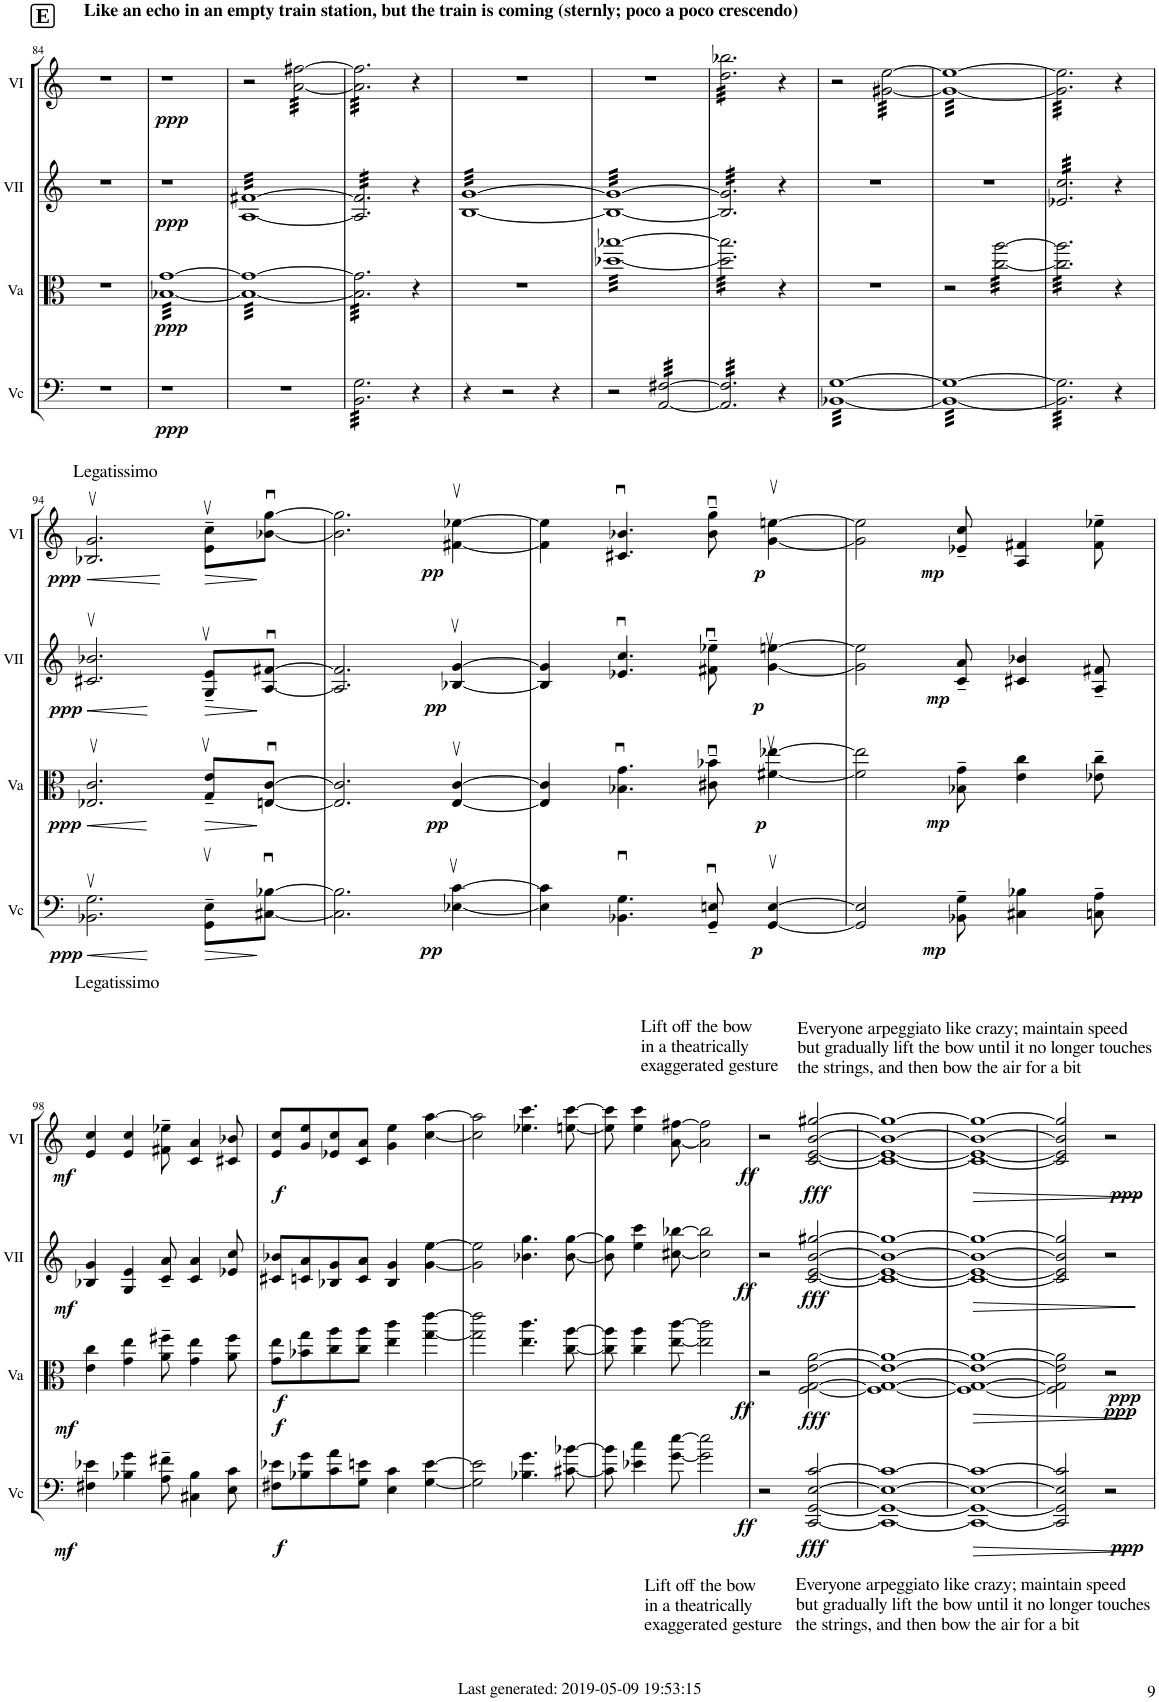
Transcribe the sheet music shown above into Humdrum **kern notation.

**kern	**dynam	**kern	**dynam	**kern	**dynam	**kern	**dynam
*part4	*part4	*part3	*part3	*part2	*part2	*part1	*part1
*staff4	*staff4	*staff3	*staff3	*staff2	*staff2	*staff1	*staff1
*I"Vc	*	*I"Va	*	*I"VII	*	*I"VI	*
*I'Vc	*	*I'Va	*	*I'VII	*	*I'VI	*
!!LO:PB:g=z
*clefF4	*	*clefC3	*	*clefG2	*	*clefG2	*
*k[]	*	*k[]	*	*k[]	*	*k[]	*
*M4/4	*	*M4/4	*	*M4/4	*	*M4/4	*
=84	=84	=84	=84	=84	=84	=84	=84
1r	.	1r	.	1r	.	1r	.
!!LO:REH:place=s1:a:B:cj:fs=14.284:t=E
=85	=85	=85	=85	=85	=85	=85	=85
!	!	!	!	!	!	!LO:TX:a:B:t=Like an echo in an empty train station, but the train is coming (sternly; poco a poco crescendo)	!
!	!LO:DY:b	!	!LO:DY:b	!	!LO:DY:b	!	!LO:DY:b
*	*	*tremolo	*	*	*	*	*
1r	ppp	[32B-X [32gLLL	ppp	1r	ppp	1r	ppp
.	.	32B-X 32g	.	.	.	.	.
.	.	32B-X 32g	.	.	.	.	.
.	.	32B-X 32g	.	.	.	.	.
.	.	32B-X 32g	.	.	.	.	.
.	.	32B-X 32g	.	.	.	.	.
.	.	32B-X 32g	.	.	.	.	.
.	.	32B-X 32g	.	.	.	.	.
.	.	32B-X 32g	.	.	.	.	.
.	.	32B-X 32g	.	.	.	.	.
.	.	32B-X 32g	.	.	.	.	.
.	.	32B-X 32g	.	.	.	.	.
.	.	32B-X 32g	.	.	.	.	.
.	.	32B-X 32g	.	.	.	.	.
.	.	32B-X 32g	.	.	.	.	.
.	.	32B-X 32g	.	.	.	.	.
.	.	32B-X 32g	.	.	.	.	.
.	.	32B-X 32g	.	.	.	.	.
.	.	32B-X 32g	.	.	.	.	.
.	.	32B-X 32g	.	.	.	.	.
.	.	32B-X 32g	.	.	.	.	.
.	.	32B-X 32g	.	.	.	.	.
.	.	32B-X 32g	.	.	.	.	.
.	.	32B-X 32g	.	.	.	.	.
.	.	32B-X 32g	.	.	.	.	.
.	.	32B-X 32g	.	.	.	.	.
.	.	32B-X 32g	.	.	.	.	.
.	.	32B-X 32g	.	.	.	.	.
.	.	32B-X 32g	.	.	.	.	.
.	.	32B-X 32g	.	.	.	.	.
.	.	32B-X 32g	.	.	.	.	.
.	.	32B-X 32gJJJ	.	.	.	.	.
=86	=86	=86	=86	=86	=86	=86	=86
*	*	*	*	*tremolo	*	*	*
1r	.	32B- 32gLLL	.	[32A [32f#XLLL	.	2r	.
.	.	32B- 32g	.	32A 32f#X	.	.	.
.	.	32B- 32g	.	32A 32f#X	.	.	.
.	.	32B- 32g	.	32A 32f#X	.	.	.
.	.	32B- 32g	.	32A 32f#X	.	.	.
.	.	32B- 32g	.	32A 32f#X	.	.	.
.	.	32B- 32g	.	32A 32f#X	.	.	.
.	.	32B- 32g	.	32A 32f#X	.	.	.
.	.	32B- 32g	.	32A 32f#X	.	.	.
.	.	32B- 32g	.	32A 32f#X	.	.	.
.	.	32B- 32g	.	32A 32f#X	.	.	.
.	.	32B- 32g	.	32A 32f#X	.	.	.
.	.	32B- 32g	.	32A 32f#X	.	.	.
.	.	32B- 32g	.	32A 32f#X	.	.	.
.	.	32B- 32g	.	32A 32f#X	.	.	.
.	.	32B- 32g	.	32A 32f#X	.	.	.
*	*	*	*	*	*	*tremolo	*
.	.	32B- 32g	.	32A 32f#X	.	[32a\ [32ff#X\LLL	.
.	.	32B- 32g	.	32A 32f#X	.	32a\ 32ff#X\	.
.	.	32B- 32g	.	32A 32f#X	.	32a\ 32ff#X\	.
.	.	32B- 32g	.	32A 32f#X	.	32a\ 32ff#X\	.
.	.	32B- 32g	.	32A 32f#X	.	32a\ 32ff#X\	.
.	.	32B- 32g	.	32A 32f#X	.	32a\ 32ff#X\	.
.	.	32B- 32g	.	32A 32f#X	.	32a\ 32ff#X\	.
.	.	32B- 32g	.	32A 32f#X	.	32a\ 32ff#X\	.
.	.	32B- 32g	.	32A 32f#X	.	32a\ 32ff#X\	.
.	.	32B- 32g	.	32A 32f#X	.	32a\ 32ff#X\	.
.	.	32B- 32g	.	32A 32f#X	.	32a\ 32ff#X\	.
.	.	32B- 32g	.	32A 32f#X	.	32a\ 32ff#X\	.
.	.	32B- 32g	.	32A 32f#X	.	32a\ 32ff#X\	.
.	.	32B- 32g	.	32A 32f#X	.	32a\ 32ff#X\	.
.	.	32B- 32g	.	32A 32f#X	.	32a\ 32ff#X\	.
.	.	32B- 32gJJJ	.	32A 32f#XJJJ	.	32a\ 32ff#X\JJJ	.
=87	=87	=87	=87	=87	=87	=87	=87
*tremolo	*	*	*	*	*	*	*
32BB\ 32G\LLL	.	32B-\] 32g\]LLL	.	32A/] 32f#/]LLL	.	32a\] 32ff#\]LLL	.
32BB\ 32G\	.	32B-\ 32g\	.	32A/ 32f#/	.	32a\ 32ff#\	.
32BB\ 32G\	.	32B-\ 32g\	.	32A/ 32f#/	.	32a\ 32ff#\	.
32BB\ 32G\	.	32B-\ 32g\	.	32A/ 32f#/	.	32a\ 32ff#\	.
32BB\ 32G\	.	32B-\ 32g\	.	32A/ 32f#/	.	32a\ 32ff#\	.
32BB\ 32G\	.	32B-\ 32g\	.	32A/ 32f#/	.	32a\ 32ff#\	.
32BB\ 32G\	.	32B-\ 32g\	.	32A/ 32f#/	.	32a\ 32ff#\	.
32BB\ 32G\	.	32B-\ 32g\	.	32A/ 32f#/	.	32a\ 32ff#\	.
32BB\ 32G\	.	32B-\ 32g\	.	32A/ 32f#/	.	32a\ 32ff#\	.
32BB\ 32G\	.	32B-\ 32g\	.	32A/ 32f#/	.	32a\ 32ff#\	.
32BB\ 32G\	.	32B-\ 32g\	.	32A/ 32f#/	.	32a\ 32ff#\	.
32BB\ 32G\	.	32B-\ 32g\	.	32A/ 32f#/	.	32a\ 32ff#\	.
32BB\ 32G\	.	32B-\ 32g\	.	32A/ 32f#/	.	32a\ 32ff#\	.
32BB\ 32G\	.	32B-\ 32g\	.	32A/ 32f#/	.	32a\ 32ff#\	.
32BB\ 32G\	.	32B-\ 32g\	.	32A/ 32f#/	.	32a\ 32ff#\	.
32BB\ 32G\	.	32B-\ 32g\	.	32A/ 32f#/	.	32a\ 32ff#\	.
32BB\ 32G\	.	32B-\ 32g\	.	32A/ 32f#/	.	32a\ 32ff#\	.
32BB\ 32G\	.	32B-\ 32g\	.	32A/ 32f#/	.	32a\ 32ff#\	.
32BB\ 32G\	.	32B-\ 32g\	.	32A/ 32f#/	.	32a\ 32ff#\	.
32BB\ 32G\	.	32B-\ 32g\	.	32A/ 32f#/	.	32a\ 32ff#\	.
32BB\ 32G\	.	32B-\ 32g\	.	32A/ 32f#/	.	32a\ 32ff#\	.
32BB\ 32G\	.	32B-\ 32g\	.	32A/ 32f#/	.	32a\ 32ff#\	.
32BB\ 32G\	.	32B-\ 32g\	.	32A/ 32f#/	.	32a\ 32ff#\	.
32BB\ 32G\JJJ	.	32B-\ 32g\JJJ	.	32A/ 32f#/JJJ	.	32a\ 32ff#\JJJ	.
4r	.	4r	.	4r	.	4r	.
=88	=88	=88	=88	=88	=88	=88	=88
4r	.	1r	.	[32B [32gLLL	.	1r	.
.	.	.	.	32B 32g	.	.	.
.	.	.	.	32B 32g	.	.	.
.	.	.	.	32B 32g	.	.	.
.	.	.	.	32B 32g	.	.	.
.	.	.	.	32B 32g	.	.	.
.	.	.	.	32B 32g	.	.	.
.	.	.	.	32B 32g	.	.	.
2r	.	.	.	32B 32g	.	.	.
.	.	.	.	32B 32g	.	.	.
.	.	.	.	32B 32g	.	.	.
.	.	.	.	32B 32g	.	.	.
.	.	.	.	32B 32g	.	.	.
.	.	.	.	32B 32g	.	.	.
.	.	.	.	32B 32g	.	.	.
.	.	.	.	32B 32g	.	.	.
.	.	.	.	32B 32g	.	.	.
.	.	.	.	32B 32g	.	.	.
.	.	.	.	32B 32g	.	.	.
.	.	.	.	32B 32g	.	.	.
.	.	.	.	32B 32g	.	.	.
.	.	.	.	32B 32g	.	.	.
.	.	.	.	32B 32g	.	.	.
.	.	.	.	32B 32g	.	.	.
4r	.	.	.	32B 32g	.	.	.
.	.	.	.	32B 32g	.	.	.
.	.	.	.	32B 32g	.	.	.
.	.	.	.	32B 32g	.	.	.
.	.	.	.	32B 32g	.	.	.
.	.	.	.	32B 32g	.	.	.
.	.	.	.	32B 32g	.	.	.
.	.	.	.	32B 32gJJJ	.	.	.
=89	=89	=89	=89	=89	=89	=89	=89
2r	.	[32dd-X [32bb-XLLL	.	32B 32gLLL	.	1r	.
.	.	32dd-X 32bb-X	.	32B 32g	.	.	.
.	.	32dd-X 32bb-X	.	32B 32g	.	.	.
.	.	32dd-X 32bb-X	.	32B 32g	.	.	.
.	.	32dd-X 32bb-X	.	32B 32g	.	.	.
.	.	32dd-X 32bb-X	.	32B 32g	.	.	.
.	.	32dd-X 32bb-X	.	32B 32g	.	.	.
.	.	32dd-X 32bb-X	.	32B 32g	.	.	.
.	.	32dd-X 32bb-X	.	32B 32g	.	.	.
.	.	32dd-X 32bb-X	.	32B 32g	.	.	.
.	.	32dd-X 32bb-X	.	32B 32g	.	.	.
.	.	32dd-X 32bb-X	.	32B 32g	.	.	.
.	.	32dd-X 32bb-X	.	32B 32g	.	.	.
.	.	32dd-X 32bb-X	.	32B 32g	.	.	.
.	.	32dd-X 32bb-X	.	32B 32g	.	.	.
.	.	32dd-X 32bb-X	.	32B 32g	.	.	.
[32AA/ [32F#X/LLL	.	32dd-X 32bb-X	.	32B 32g	.	.	.
32AA/ 32F#X/	.	32dd-X 32bb-X	.	32B 32g	.	.	.
32AA/ 32F#X/	.	32dd-X 32bb-X	.	32B 32g	.	.	.
32AA/ 32F#X/	.	32dd-X 32bb-X	.	32B 32g	.	.	.
32AA/ 32F#X/	.	32dd-X 32bb-X	.	32B 32g	.	.	.
32AA/ 32F#X/	.	32dd-X 32bb-X	.	32B 32g	.	.	.
32AA/ 32F#X/	.	32dd-X 32bb-X	.	32B 32g	.	.	.
32AA/ 32F#X/	.	32dd-X 32bb-X	.	32B 32g	.	.	.
32AA/ 32F#X/	.	32dd-X 32bb-X	.	32B 32g	.	.	.
32AA/ 32F#X/	.	32dd-X 32bb-X	.	32B 32g	.	.	.
32AA/ 32F#X/	.	32dd-X 32bb-X	.	32B 32g	.	.	.
32AA/ 32F#X/	.	32dd-X 32bb-X	.	32B 32g	.	.	.
32AA/ 32F#X/	.	32dd-X 32bb-X	.	32B 32g	.	.	.
32AA/ 32F#X/	.	32dd-X 32bb-X	.	32B 32g	.	.	.
32AA/ 32F#X/	.	32dd-X 32bb-X	.	32B 32g	.	.	.
32AA/ 32F#X/JJJ	.	32dd-X 32bb-XJJJ	.	32B 32gJJJ	.	.	.
=90	=90	=90	=90	=90	=90	=90	=90
32AA/] 32F#/]LLL	.	32dd-\] 32bb-\]LLL	.	32B/] 32g/]LLL	.	32dd\ 32bb-X\LLL	.
32AA/ 32F#/	.	32dd-\ 32bb-\	.	32B/ 32g/	.	32dd\ 32bb-X\	.
32AA/ 32F#/	.	32dd-\ 32bb-\	.	32B/ 32g/	.	32dd\ 32bb-X\	.
32AA/ 32F#/	.	32dd-\ 32bb-\	.	32B/ 32g/	.	32dd\ 32bb-X\	.
32AA/ 32F#/	.	32dd-\ 32bb-\	.	32B/ 32g/	.	32dd\ 32bb-X\	.
32AA/ 32F#/	.	32dd-\ 32bb-\	.	32B/ 32g/	.	32dd\ 32bb-X\	.
32AA/ 32F#/	.	32dd-\ 32bb-\	.	32B/ 32g/	.	32dd\ 32bb-X\	.
32AA/ 32F#/	.	32dd-\ 32bb-\	.	32B/ 32g/	.	32dd\ 32bb-X\	.
32AA/ 32F#/	.	32dd-\ 32bb-\	.	32B/ 32g/	.	32dd\ 32bb-X\	.
32AA/ 32F#/	.	32dd-\ 32bb-\	.	32B/ 32g/	.	32dd\ 32bb-X\	.
32AA/ 32F#/	.	32dd-\ 32bb-\	.	32B/ 32g/	.	32dd\ 32bb-X\	.
32AA/ 32F#/	.	32dd-\ 32bb-\	.	32B/ 32g/	.	32dd\ 32bb-X\	.
32AA/ 32F#/	.	32dd-\ 32bb-\	.	32B/ 32g/	.	32dd\ 32bb-X\	.
32AA/ 32F#/	.	32dd-\ 32bb-\	.	32B/ 32g/	.	32dd\ 32bb-X\	.
32AA/ 32F#/	.	32dd-\ 32bb-\	.	32B/ 32g/	.	32dd\ 32bb-X\	.
32AA/ 32F#/	.	32dd-\ 32bb-\	.	32B/ 32g/	.	32dd\ 32bb-X\	.
32AA/ 32F#/	.	32dd-\ 32bb-\	.	32B/ 32g/	.	32dd\ 32bb-X\	.
32AA/ 32F#/	.	32dd-\ 32bb-\	.	32B/ 32g/	.	32dd\ 32bb-X\	.
32AA/ 32F#/	.	32dd-\ 32bb-\	.	32B/ 32g/	.	32dd\ 32bb-X\	.
32AA/ 32F#/	.	32dd-\ 32bb-\	.	32B/ 32g/	.	32dd\ 32bb-X\	.
32AA/ 32F#/	.	32dd-\ 32bb-\	.	32B/ 32g/	.	32dd\ 32bb-X\	.
32AA/ 32F#/	.	32dd-\ 32bb-\	.	32B/ 32g/	.	32dd\ 32bb-X\	.
32AA/ 32F#/	.	32dd-\ 32bb-\	.	32B/ 32g/	.	32dd\ 32bb-X\	.
32AA/ 32F#/JJJ	.	32dd-\ 32bb-\JJJ	.	32B/ 32g/JJJ	.	32dd\ 32bb-X\JJJ	.
4r	.	4r	.	4r	.	4r	.
=91	=91	=91	=91	=91	=91	=91	=91
[32BB-X [32GLLL	.	1r	.	1r	.	2r	.
32BB-X 32G	.	.	.	.	.	.	.
32BB-X 32G	.	.	.	.	.	.	.
32BB-X 32G	.	.	.	.	.	.	.
32BB-X 32G	.	.	.	.	.	.	.
32BB-X 32G	.	.	.	.	.	.	.
32BB-X 32G	.	.	.	.	.	.	.
32BB-X 32G	.	.	.	.	.	.	.
32BB-X 32G	.	.	.	.	.	.	.
32BB-X 32G	.	.	.	.	.	.	.
32BB-X 32G	.	.	.	.	.	.	.
32BB-X 32G	.	.	.	.	.	.	.
32BB-X 32G	.	.	.	.	.	.	.
32BB-X 32G	.	.	.	.	.	.	.
32BB-X 32G	.	.	.	.	.	.	.
32BB-X 32G	.	.	.	.	.	.	.
32BB-X 32G	.	.	.	.	.	[32g#X\ [32ee\LLL	.
32BB-X 32G	.	.	.	.	.	32g#X\ 32ee\	.
32BB-X 32G	.	.	.	.	.	32g#X\ 32ee\	.
32BB-X 32G	.	.	.	.	.	32g#X\ 32ee\	.
32BB-X 32G	.	.	.	.	.	32g#X\ 32ee\	.
32BB-X 32G	.	.	.	.	.	32g#X\ 32ee\	.
32BB-X 32G	.	.	.	.	.	32g#X\ 32ee\	.
32BB-X 32G	.	.	.	.	.	32g#X\ 32ee\	.
32BB-X 32G	.	.	.	.	.	32g#X\ 32ee\	.
32BB-X 32G	.	.	.	.	.	32g#X\ 32ee\	.
32BB-X 32G	.	.	.	.	.	32g#X\ 32ee\	.
32BB-X 32G	.	.	.	.	.	32g#X\ 32ee\	.
32BB-X 32G	.	.	.	.	.	32g#X\ 32ee\	.
32BB-X 32G	.	.	.	.	.	32g#X\ 32ee\	.
32BB-X 32G	.	.	.	.	.	32g#X\ 32ee\	.
32BB-X 32GJJJ	.	.	.	.	.	32g#X\ 32ee\JJJ	.
=92	=92	=92	=92	=92	=92	=92	=92
32BB- 32GLLL	.	2r	.	1r	.	32g# 32eeLLL	.
32BB- 32G	.	.	.	.	.	32g# 32ee	.
32BB- 32G	.	.	.	.	.	32g# 32ee	.
32BB- 32G	.	.	.	.	.	32g# 32ee	.
32BB- 32G	.	.	.	.	.	32g# 32ee	.
32BB- 32G	.	.	.	.	.	32g# 32ee	.
32BB- 32G	.	.	.	.	.	32g# 32ee	.
32BB- 32G	.	.	.	.	.	32g# 32ee	.
32BB- 32G	.	.	.	.	.	32g# 32ee	.
32BB- 32G	.	.	.	.	.	32g# 32ee	.
32BB- 32G	.	.	.	.	.	32g# 32ee	.
32BB- 32G	.	.	.	.	.	32g# 32ee	.
32BB- 32G	.	.	.	.	.	32g# 32ee	.
32BB- 32G	.	.	.	.	.	32g# 32ee	.
32BB- 32G	.	.	.	.	.	32g# 32ee	.
32BB- 32G	.	.	.	.	.	32g# 32ee	.
32BB- 32G	.	[32cc\ [32aa\LLL	.	.	.	32g# 32ee	.
32BB- 32G	.	32cc\ 32aa\	.	.	.	32g# 32ee	.
32BB- 32G	.	32cc\ 32aa\	.	.	.	32g# 32ee	.
32BB- 32G	.	32cc\ 32aa\	.	.	.	32g# 32ee	.
32BB- 32G	.	32cc\ 32aa\	.	.	.	32g# 32ee	.
32BB- 32G	.	32cc\ 32aa\	.	.	.	32g# 32ee	.
32BB- 32G	.	32cc\ 32aa\	.	.	.	32g# 32ee	.
32BB- 32G	.	32cc\ 32aa\	.	.	.	32g# 32ee	.
32BB- 32G	.	32cc\ 32aa\	.	.	.	32g# 32ee	.
32BB- 32G	.	32cc\ 32aa\	.	.	.	32g# 32ee	.
32BB- 32G	.	32cc\ 32aa\	.	.	.	32g# 32ee	.
32BB- 32G	.	32cc\ 32aa\	.	.	.	32g# 32ee	.
32BB- 32G	.	32cc\ 32aa\	.	.	.	32g# 32ee	.
32BB- 32G	.	32cc\ 32aa\	.	.	.	32g# 32ee	.
32BB- 32G	.	32cc\ 32aa\	.	.	.	32g# 32ee	.
32BB- 32GJJJ	.	32cc\ 32aa\JJJ	.	.	.	32g# 32eeJJJ	.
=93	=93	=93	=93	=93	=93	=93	=93
32BB-\] 32G\]LLL	.	32cc\] 32aa\]LLL	.	32e-X/ 32cc/LLL	.	32g#\] 32ee\]LLL	.
32BB-\ 32G\	.	32cc\ 32aa\	.	32e-X/ 32cc/	.	32g#\ 32ee\	.
32BB-\ 32G\	.	32cc\ 32aa\	.	32e-X/ 32cc/	.	32g#\ 32ee\	.
32BB-\ 32G\	.	32cc\ 32aa\	.	32e-X/ 32cc/	.	32g#\ 32ee\	.
32BB-\ 32G\	.	32cc\ 32aa\	.	32e-X/ 32cc/	.	32g#\ 32ee\	.
32BB-\ 32G\	.	32cc\ 32aa\	.	32e-X/ 32cc/	.	32g#\ 32ee\	.
32BB-\ 32G\	.	32cc\ 32aa\	.	32e-X/ 32cc/	.	32g#\ 32ee\	.
32BB-\ 32G\	.	32cc\ 32aa\	.	32e-X/ 32cc/	.	32g#\ 32ee\	.
32BB-\ 32G\	.	32cc\ 32aa\	.	32e-X/ 32cc/	.	32g#\ 32ee\	.
32BB-\ 32G\	.	32cc\ 32aa\	.	32e-X/ 32cc/	.	32g#\ 32ee\	.
32BB-\ 32G\	.	32cc\ 32aa\	.	32e-X/ 32cc/	.	32g#\ 32ee\	.
32BB-\ 32G\	.	32cc\ 32aa\	.	32e-X/ 32cc/	.	32g#\ 32ee\	.
32BB-\ 32G\	.	32cc\ 32aa\	.	32e-X/ 32cc/	.	32g#\ 32ee\	.
32BB-\ 32G\	.	32cc\ 32aa\	.	32e-X/ 32cc/	.	32g#\ 32ee\	.
32BB-\ 32G\	.	32cc\ 32aa\	.	32e-X/ 32cc/	.	32g#\ 32ee\	.
32BB-\ 32G\	.	32cc\ 32aa\	.	32e-X/ 32cc/	.	32g#\ 32ee\	.
32BB-\ 32G\	.	32cc\ 32aa\	.	32e-X/ 32cc/	.	32g#\ 32ee\	.
32BB-\ 32G\	.	32cc\ 32aa\	.	32e-X/ 32cc/	.	32g#\ 32ee\	.
32BB-\ 32G\	.	32cc\ 32aa\	.	32e-X/ 32cc/	.	32g#\ 32ee\	.
32BB-\ 32G\	.	32cc\ 32aa\	.	32e-X/ 32cc/	.	32g#\ 32ee\	.
32BB-\ 32G\	.	32cc\ 32aa\	.	32e-X/ 32cc/	.	32g#\ 32ee\	.
32BB-\ 32G\	.	32cc\ 32aa\	.	32e-X/ 32cc/	.	32g#\ 32ee\	.
32BB-\ 32G\	.	32cc\ 32aa\	.	32e-X/ 32cc/	.	32g#\ 32ee\	.
32BB-\ 32G\JJJ	.	32cc\ 32aa\JJJ	.	32e-X/ 32cc/JJJ	.	32g#\ 32ee\JJJ	.
*	*	*	*	*	*	*Xtremolo	*
*	*	*	*	*Xtremolo	*	*	*
*	*	*Xtremolo	*	*	*	*	*
*Xtremolo	*	*	*	*	*	*	*
4r	.	4r	.	4r	.	4r	.
!!LO:LB:g=z
=94	=94	=94	=94	=94	=94	=94	=94
!	!	!	!	!	!	!LO:TX:a:t=Legatissimo	!
!LO:TX:b:t=Legatissimo	!	!	!	!	!	!	!
!	!LO:HP:b	!	!LO:HP:b	!	!LO:HP:b	!	!LO:HP:b
!	!LO:DY:n=1:b	!	!LO:DY:n=1:b	!	!LO:DY:n=1:b	!	!LO:DY:n=1:b
2.BB-X\ 2.G\	< ppp	2.E-X/ 2.c/	< ppp	2.c#X/ 2.b-X/	< ppp	2.B-X/ 2.g/	< ppp
!	!LO:HP:n=1:b	!	!LO:HP:n=1:b	!	!LO:HP:n=1:b	!	!LO:HP:n=1:b
8GG\~ 8E\~L	[ >	8G/~ 8e/~L	[ >	8G/~ 8e/~L	[ >	8e\~ 8cc\~L	[ >
[8C#X\ [8B-X\J	]	[8En/ [8c/J	]	[8A/ [8f#X/J	]	[8b-X\ [8gg\J	]
=95	=95	=95	=95	=95	=95	=95	=95
2.C#\] 2.B-\]	.	2.E/] 2.c/]	.	2.A/] 2.f#/]	.	2.b-\] 2.gg\]	.
!	!LO:DY:b	!	!LO:DY:b	!	!LO:DY:b	!	!LO:DY:b
[4E-X\ [4c\	pp	[4E/ [4c/	pp	[4B-X/ [4g/	pp	[4f#X\ [4ee-X\	pp
=96	=96	=96	=96	=96	=96	=96	=96
4E-\] 4c\]	.	4E/] 4c/]	.	4B-/] 4g/]	.	4f#\] 4ee-\]	.
4.BB-X\ 4.G\	.	4.B-X\ 4.g\	.	4.e-X/ 4.cc/	.	4.c#X/ 4.b-X/	.
8GG/~ 8En/~	.	8c#X\~ 8b-X\~	.	8f#X\~ 8ee-X\~	.	8b-\~ 8gg\~	.
!	!LO:DY:b	!	!LO:DY:b	!	!LO:DY:b	!	!LO:DY:b
[4GG/ [4E/	p	[4f#X\ [4ee-X\	p	[4g\ [4een\	p	[4g\ [4een\	p
=97	=97	=97	=97	=97	=97	=97	=97
2GG/] 2E/]	.	2f#\] 2ee-\]	.	2g\] 2ee\]	.	2g\] 2ee\]	.
!	!LO:DY:b	!	!LO:DY:b	!	!LO:DY:b	!	!LO:DY:b
8BB-X\~ 8G\~	mp	8B-X\~ 8g\~	mp	8c/~ 8a/~	mp	8e-X/~ 8cc/~	mp
4C#X\ 4B-X\	.	4e\ 4cc\	.	4c#X/ 4b-X/	.	4A/ 4f#X/	.
8Cn\~ 8A\~	.	8e-X\~ 8cc\~	.	8A/~ 8f#X/~	.	8f#\~ 8ee-X\~	.
!!LO:LB:g=z
=98	=98	=98	=98	=98	=98	=98	=98
!	!LO:DY:b	!	!LO:DY:b	!	!LO:DY:b	!	!LO:DY:b
4F#X\ 4e-X\	mf	4e\ 4cc\	mf	4B-X/ 4g/	mf	4e/ 4cc/	mf
4B-X\ 4g\	.	4g\ 4ee\	.	4G/ 4e/	.	4e/ 4cc/	.
8A\~ 8f#X\~	.	8a\~ 8ff#X\~	.	8c/~ 8a/~	.	8f#X\~ 8ee-X\~	.
4C#X\ 4B-\	.	4g\ 4ee\	.	4c/ 4a/	.	4c/ 4a/	.
8E\ 8c\	.	8a\ 8ff#\	.	8e-X/ 8cc/	.	8c#X/ 8b-X/	.
=99	=99	=99	=99	=99	=99	=99	=99
!	!LO:DY:b	!	!LO:DY:b	!	!	!	!
!	!	!	!LO:DY:n=1:b	!	!	!	!LO:DY:b
8F#X\ 8e-X\L	f	8g\ 8ee\L	f f	8c#X/ 8b-X/L	.	8e/ 8cc/L	f
8B-X\ 8g\	.	8b-X\ 8gg\	.	8cn/ 8a/	.	8g/ 8ee/	.
8c\ 8a\	.	8cc\ 8aa\	.	8B-X/ 8g/	.	8e-X/ 8cc/	.
8G\ 8en\J	.	8cc\ 8aa\J	.	8c/ 8a/J	.	8c/ 8a/J	.
4E\ 4c\	.	4ee\ 4ccc\	.	4B-/ 4g/	.	4g\ 4ee\	.
[4G\ [4e\	.	[4gg\ [4eee\	.	[4g\ [4ee\	.	[4cc\ [4aa\	.
=100	=100	=100	=100	=100	=100	=100	=100
2G\] 2e\]	.	2gg\] 2eee\]	.	2g\] 2ee\]	.	2cc\] 2aa\]	.
4.B-X\ 4.g\	.	4.ee\ 4.ccc\	.	4.b-X\ 4.gg\	.	4.ee-X\ 4.ccc\	.
[8c#X\ [8b-X\	.	[8cc\ [8aa\	.	[8b-\ [8gg\	.	[8een\ [8ccc\	.
=101	=101	=101	=101	=101	=101	=101	=101
!LO:TX:b:t=Lift off the bow	!	!	!	!	!	!	!
!LO:TX:b:t=in a theatrically	!	!	!	!	!	!	!
!LO:TX:b:t=exaggerated gesture	!	!	!	!	!	!	!
8c#\] 8b-\]	.	8cc\] 8aa\]	.	8b-\] 8gg\]	.	8ee\] 8ccc\]	.
4e-X\ 4cc\	.	4cc\ 4aa\	.	4ee\ 4ccc\	.	4ee\ 4ccc\	.
[8g\ [8ee\	.	[8ee\ [8ccc\	.	[8cc#X\ [8bb-X\	.	[8a\ [8ff#X\	.
!	!	!	!	!	!	!LO:TX:a:t=Lift off the bow	!
!	!	!	!	!	!	!LO:TX:a:t=in a theatrically	!
!	!	!	!	!	!	!LO:TX:a:t=exaggerated gesture	!
!	!LO:DY:b	!	!LO:DY:b	!	!LO:DY:b	!	!LO:DY:b
2g\] 2ee\]	ff	2ee\] 2ccc\]	ff	2cc#\] 2bb-\]	ff	2a\] 2ff#\]	ff
=102	=102	=102	=102	=102	=102	=102	=102
2r	.	2r	.	2r	.	2r	.
!	!	!	!	!	!	!LO:TX:a:t=Everyone arpeggiato like crazy; maintain speed	!
!	!	!	!	!	!	!LO:TX:a:t=but gradually lift the bow until it no longer touches	!
!	!	!	!	!	!	!LO:TX:a:t=the strings, and then bow the air for a bit	!
!LO:TX:b:t=Everyone arpeggiato like crazy; maintain speed	!	!	!	!	!	!	!
!LO:TX:b:t=but gradually lift the bow until it no longer touches	!	!	!	!	!	!	!
!LO:TX:b:t=the strings, and then bow the air for a bit	!	!	!	!	!	!	!
!	!LO:DY:b	!	!LO:DY:b	!	!LO:DY:b	!	!LO:DY:b
[2CC/ [2GG/ [2E/ [2c/	fff	[2F\ [2G\ [2e\ [2a\	fff	[2c/ [2e/ [2b/ [2gg#X/	fff	[2c/ [2e/ [2b/ [2gg#X/	fff
=103	=103	=103	=103	=103	=103	=103	=103
1CC_ 1GG_ 1E_ 1c_	.	1F_ 1G_ 1e_ 1a_	.	1c_ 1e_ 1b_ 1gg#_	.	1c_ 1e_ 1b_ 1gg#_	.
=104	=104	=104	=104	=104	=104	=104	=104
!	!LO:HP:b	!	!LO:HP:b	!	!LO:HP:b	!	!LO:HP:b
1CC_ 1GG_ 1E_ 1c_	>	1F_ 1G_ 1e_ 1a_	>	1c_ 1e_ 1b_ 1gg#_	>	1c_ 1e_ 1b_ 1gg#_	>
.	]	.	]	.	]	.	]
=105	=105	=105	=105	=105	=105	=105	=105
2CC/] 2GG/] 2E/] 2c/]	.	2F\] 2G\] 2e\] 2a\]	.	2c/] 2e/] 2b/] 2gg#/]	.	2c/] 2e/] 2b/] 2gg#/]	.
!	!LO:DY:b	!	!LO:DY:b	!	!	!	!
!	!	!	!LO:DY:n=1:b	!	!	!	!LO:DY:b
2r	ppp	2r	ppp ppp	2r	.	2r	ppp
=	=	=	=	=	=	=	=
*-	*-	*-	*-	*-	*-	*-	*-
